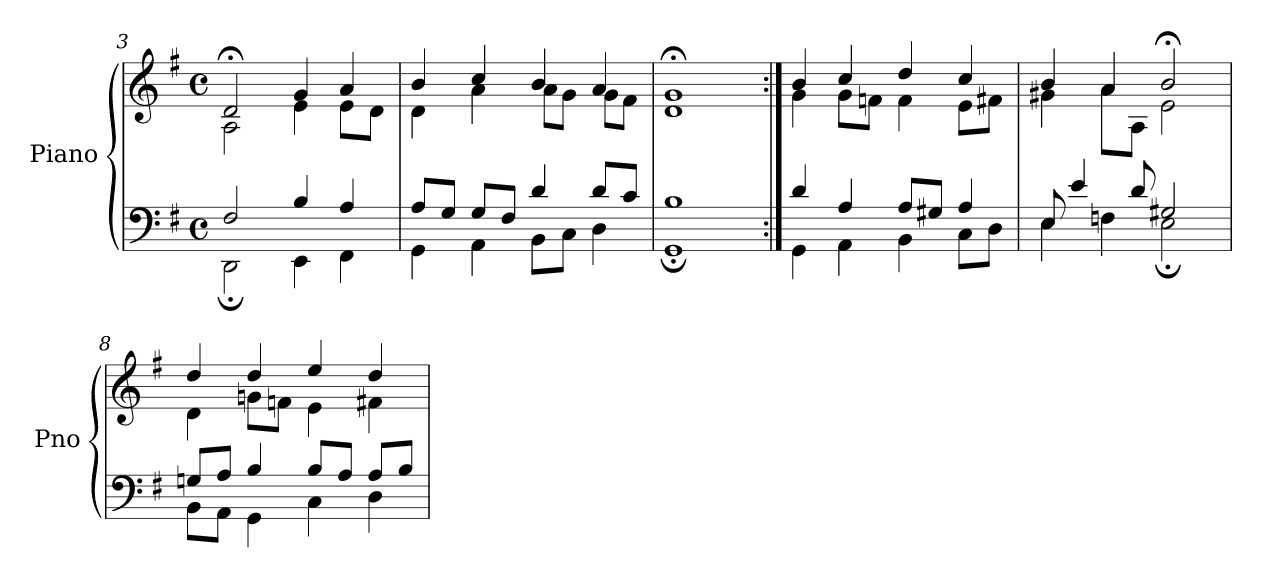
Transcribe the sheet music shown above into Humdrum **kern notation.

**kern	**kern
*part1	*part1
*staff2	*staff1
*I"Piano	*
*I'Pno	*
*clefF4	*clefG2
*k[f#]	*k[f#]
*M4/4	*M4/4
*met(c)	*met(c)
=3	=3
*^	*^
2F#/	2DD;\	2d;</	2A\
4B/	4EE\	4g/	4e\
4A/	4FF#\	4a/	8e\L
.	.	.	8d\J
=4	=4	=4	=4
8A/L	4GG\	4b/	4d\
8G/J	.	.	.
8G/L	4AA\	4cc/	4a\
8F#/J	.	.	.
4d/	8BB\L	4b/	8a\L
.	8C\J	.	8g\J
8d/L	4D\	4a/	8g\L
8c/J	.	.	8f#\J
=5	=5	=5	=5
1B	1GG;	1g;<	1d
=6:|!	=6:|!	=6:|!	=6:|!
4d/	4GG\	4b/	4g\
4A/	4AA\	4cc/	8g\L
.	.	.	8fn\J
8A/L	4BB\	4dd/	4f\
8G#X/J	.	.	.
4A/	8C\L	4cc/	8e\L
.	8D\J	.	8f#X\J
=7	=7	=7	=7
8E/	4E\	4b/	4g#X\
4e/	.	.	.
.	4Fn\	4a/	8a\L
8d/	.	.	8A\J
2G#X/	2E;\	2b;</	2e\
=8	=8	=8	=8
8Gn/L	8BB\L	4dd/	4d\
8A/J	8AA\J	.	.
4B/	4GG\	4dd/	8gn\L
.	.	.	8fn\J
8B/L	4C\	4ee/	4e\
8A/J	.	.	.
8A/L	4D\	4dd/	4f#X\
8B/J	.	.	.
*v	*v	*	*
*	*v	*v
=	=
*-	*-
